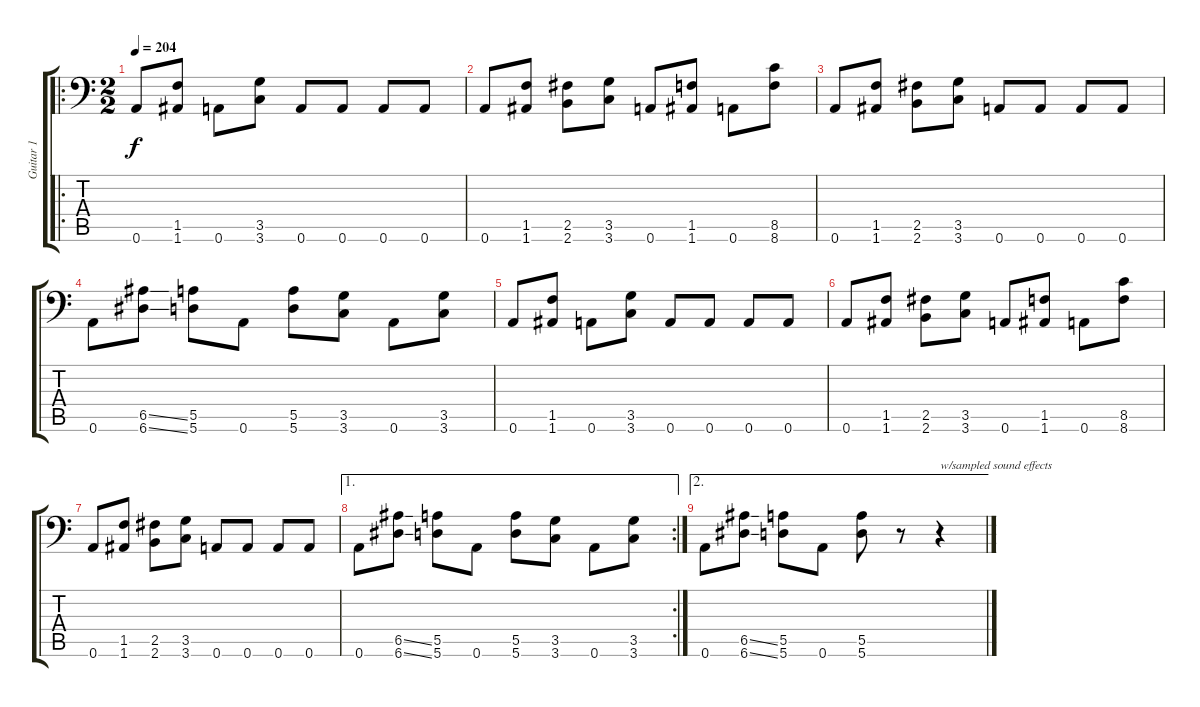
\track ("Guitar 1" "Guitar 1") {instrument distortionguitar}
\staff {score tabs}
\tuning (B3 Gb3 D3 A2 E2 A1) {hide}
\ro
\ts (2 2)
\tempo 204
\clef f4
\ks c
0.6.8{dy f} (1.5 1.6).8 0.6.8 (3.5 3.6).8 0.6.8 0.6.8 0.6.8 0.6.8 |
0.6.8 (1.5 1.6).8 (2.5 2.6).8 (3.5 3.6).8 0.6.8 (1.5 1.6).8 0.6.8 (8.5 8.6).8 |
0.6.8 (1.5 1.6).8 (2.5 2.6).8 (3.5 3.6).8 0.6.8 0.6.8 0.6.8 0.6.8 |
0.6.8 (6.5{ss} 6.6{ss}).8 (5.5 5.6).8 0.6.8 (5.5 5.6).8 (3.5 3.6).8 0.6.8 (3.5 3.6).8 |
0.6.8 (1.5 1.6).8 0.6.8 (3.5 3.6).8 0.6.8 0.6.8 0.6.8 0.6.8 |
0.6.8 (1.5 1.6).8 (2.5 2.6).8 (3.5 3.6).8 0.6.8 (1.5 1.6).8 0.6.8 (8.5 8.6).8 |
0.6.8 (1.5 1.6).8 (2.5 2.6).8 (3.5 3.6).8 0.6.8 0.6.8 0.6.8 0.6.8 |
\ae 1
\rc 2
0.6.8 (6.5{ss} 6.6{ss}).8 (5.5 5.6).8 0.6.8 (5.5 5.6).8 (3.5 3.6).8 0.6.8 (3.5 3.6).8 |
\ae 2
0.6.8 (6.5{ss} 6.6{ss}).8 (5.5 5.6).8 0.6.8 (5.5 5.6).8 r.8 r.4{txt "w/sampled sound effects"}
